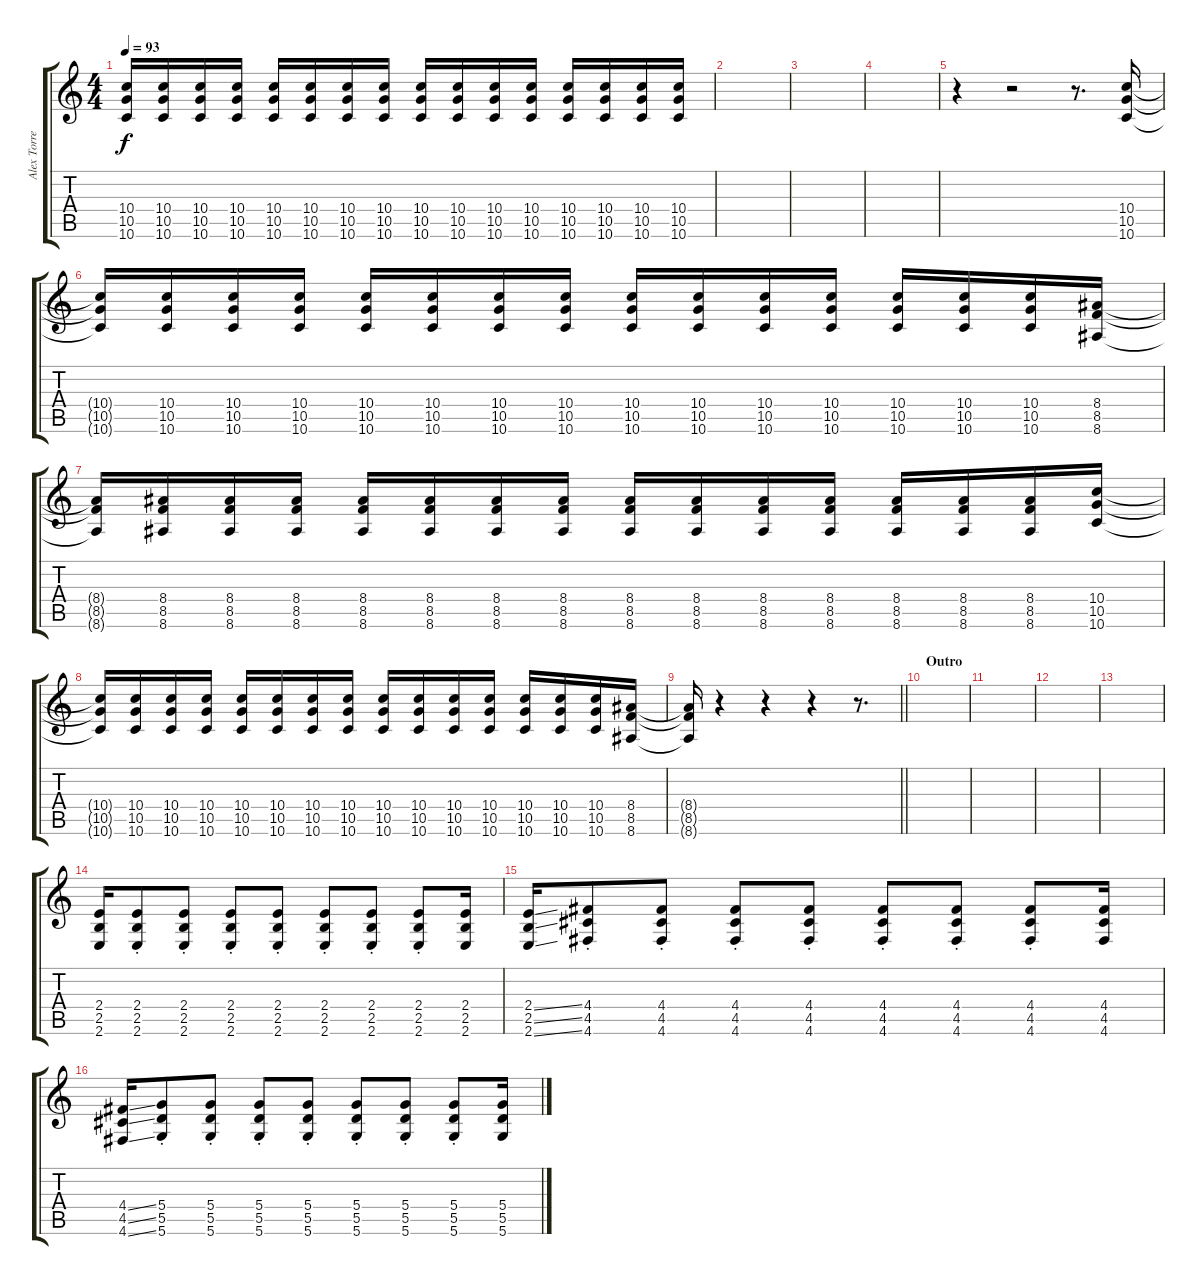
\track ("Alex Torres [Overdubbed Guitar]" "Alex Torre") {instrument distortionguitar}
\staff {score tabs}
\tuning (E4 B3 G3 D3 A2 D2) {hide}
\ts (4 4)
\tempo 93
\clef g2
\ks c
(10.4{t} 10.5{t} 10.6{t}).16{dy f} (10.4 10.5 10.6).16 (10.4 10.5 10.6).16 (10.4 10.5 10.6).16 (10.4 10.5 10.6).16 (10.4 10.5 10.6).16 (10.4 10.5 10.6).16 (10.4 10.5 10.6).16 (10.4 10.5 10.6).16 (10.4 10.5 10.6).16 (10.4 10.5 10.6).16 (10.4 10.5 10.6).16 (10.4 10.5 10.6).16 (10.4 10.5 10.6).16 (10.4 10.5 10.6).16 (10.4 10.5 10.6).16 |
|
|
|
r.4 r.2 r.8{d} (10.4 10.5 10.6).16 |
(10.4{t} 10.5{t} 10.6{t}).16 (10.4 10.5 10.6).16 (10.4 10.5 10.6).16 (10.4 10.5 10.6).16 (10.4 10.5 10.6).16 (10.4 10.5 10.6).16 (10.4 10.5 10.6).16 (10.4 10.5 10.6).16 (10.4 10.5 10.6).16 (10.4 10.5 10.6).16 (10.4 10.5 10.6).16 (10.4 10.5 10.6).16 (10.4 10.5 10.6).16 (10.4 10.5 10.6).16 (10.4 10.5 10.6).16 (8.4 8.5 8.6).16 |
(8.4{t} 8.5{t} 8.6{t}).16 (8.4 8.5 8.6).16 (8.4 8.5 8.6).16 (8.4 8.5 8.6).16 (8.4 8.5 8.6).16 (8.4 8.5 8.6).16 (8.4 8.5 8.6).16 (8.4 8.5 8.6).16 (8.4 8.5 8.6).16 (8.4 8.5 8.6).16 (8.4 8.5 8.6).16 (8.4 8.5 8.6).16 (8.4 8.5 8.6).16 (8.4 8.5 8.6).16 (8.4 8.5 8.6).16 (10.4 10.5 10.6).16 |
(10.4{t} 10.5{t} 10.6{t}).16 (10.4 10.5 10.6).16 (10.4 10.5 10.6).16 (10.4 10.5 10.6).16 (10.4 10.5 10.6).16 (10.4 10.5 10.6).16 (10.4 10.5 10.6).16 (10.4 10.5 10.6).16 (10.4 10.5 10.6).16 (10.4 10.5 10.6).16 (10.4 10.5 10.6).16 (10.4 10.5 10.6).16 (10.4 10.5 10.6).16 (10.4 10.5 10.6).16 (10.4 10.5 10.6).16 (8.4 8.5 8.6).16 |
\barLineRight lightlight
(8.4{t} 8.5{t} 8.6{t}).16 r.4 r.4 r.4 r.8{d} |
\section ("" "Outro")
|
|
|
|
(2.4 2.5 2.6).16 (2.4{st} 2.5{st} 2.6{st}).8 (2.4{st} 2.5{st} 2.6{st}).8 (2.4{st} 2.5{st} 2.6{st}).8 (2.4{st} 2.5{st} 2.6{st}).8 (2.4{st} 2.5{st} 2.6{st}).8 (2.4{st} 2.5{st} 2.6{st}).8 (2.4{st} 2.5{st} 2.6{st}).8 (2.4 2.5 2.6).16 |
(2.4{ss} 2.5{ss} 2.6{ss}).16 (4.4{st} 4.5{st} 4.6{st}).8 (4.4{st} 4.5{st} 4.6{st}).8 (4.4{st} 4.5{st} 4.6{st}).8 (4.4{st} 4.5{st} 4.6{st}).8 (4.4{st} 4.5{st} 4.6{st}).8 (4.4{st} 4.5{st} 4.6{st}).8 (4.4{st} 4.5{st} 4.6{st}).8 (4.4 4.5 4.6).16 |
(4.4{ss} 4.5{ss} 4.6{ss}).16 (5.4{st} 5.5{st} 5.6{st}).8 (5.4{st} 5.5{st} 5.6{st}).8 (5.4{st} 5.5{st} 5.6{st}).8 (5.4{st} 5.5{st} 5.6{st}).8 (5.4{st} 5.5{st} 5.6{st}).8 (5.4{st} 5.5{st} 5.6{st}).8 (5.4{st} 5.5{st} 5.6{st}).8 (5.4 5.5 5.6).16
